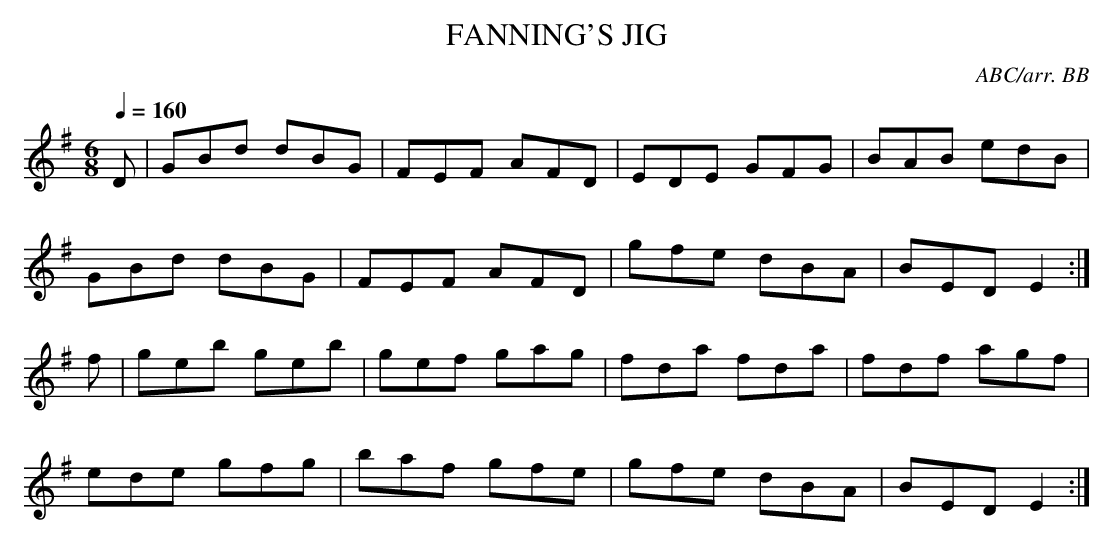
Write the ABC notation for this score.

X:1
T:FANNING'S JIG
C:ABC/arr. BB
M:6/8
Q:1/4=160
K:Em
D|GBd dBG|FEF AFD|EDE GFG|BAB edB|
GBd dBG|FEF AFD|gfe dBA|BED E2:|
f|geb geb|gef gag|fda fda|fdf agf|
ede gfg|baf gfe|gfe dBA|BED E2:|
